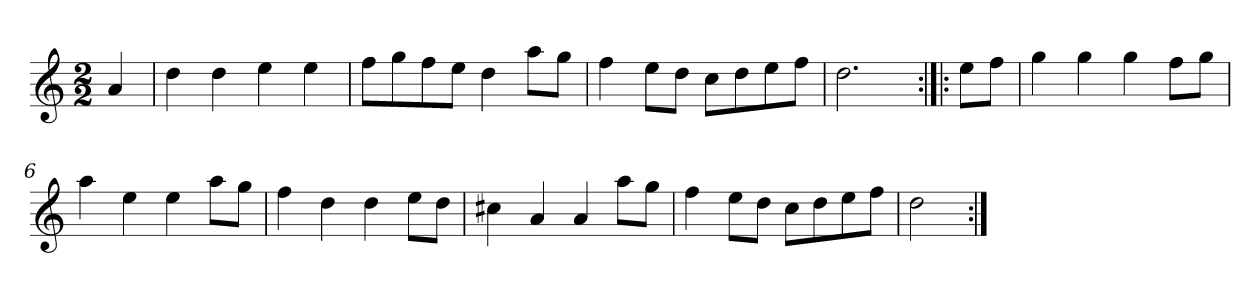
**kern
*part1
*staff1
*clefG2
*k[]
*D:dor
*M2/2
*MM120
=
4a
=1
4dd
4dd
4ee
4ee
=2
8ff\L
8gg\
8ff\
8ee\J
4dd
8aa\L
8gg\J
=3
4ff
8ee\L
8dd\J
8cc\L
8dd\
8ee\
8ff\J
=4
2.dd
=:|!|:
8ee\L
8ff\J
=5
4gg
4gg
4gg
8ff\L
8gg\J
=6
4aa
4ee
4ee
8aa\L
8gg\J
=7
4ff
4dd
4dd
8ee\L
8dd\J
=8
4cc#X
4a
4a
8aa\L
8gg\J
=9
4ff
8ee\L
8dd\J
8cc\L
8dd\
8ee\
8ff\J
=10
2dd
=:|!
*-
